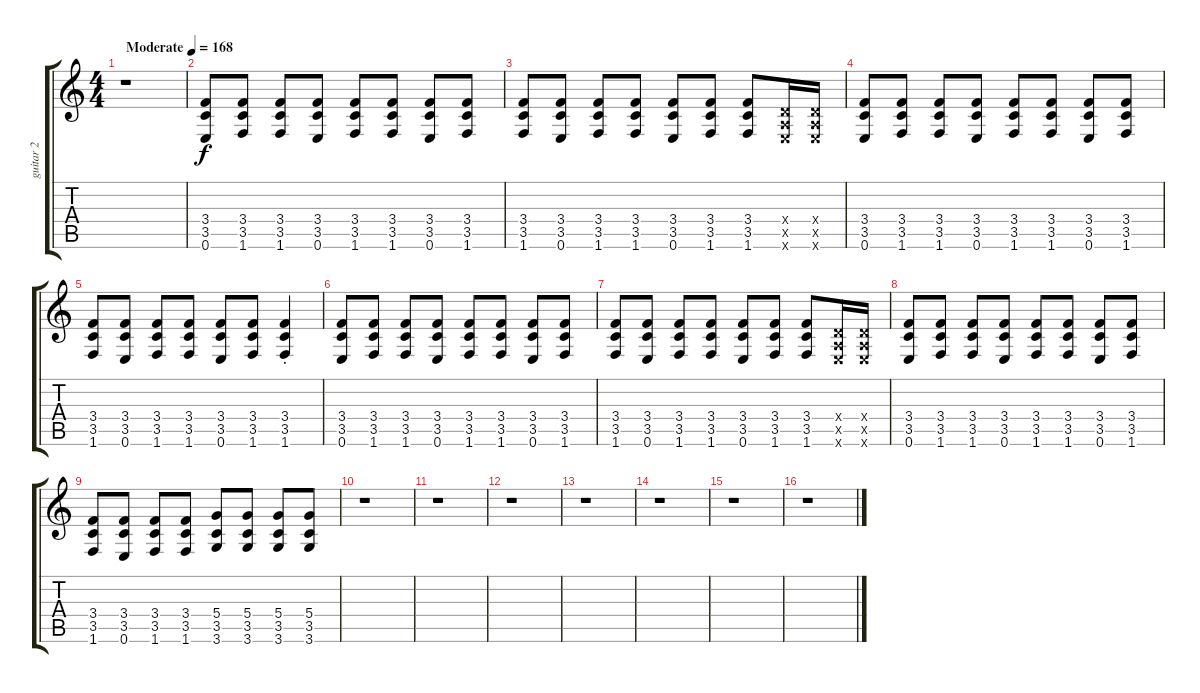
\track ("guitar 2" "guitar 2") {instrument overdrivenguitar}
\staff {score tabs}
\tuning (E4 B3 G3 D3 A2 E2) {hide}
\ts (4 4)
\tempo (168 "Moderate")
\clef g2
\ks c
r.1{dy f instrument overdrivenguitar} |
(3.4 3.5 0.6).8 (3.4 3.5 1.6).8 (3.4 3.5 1.6).8 (3.4 3.5 0.6).8 (3.4 3.5 1.6).8 (3.4 3.5 1.6).8 (3.4 3.5 0.6).8 (3.4 3.5 1.6).8 |
(3.4 3.5 1.6).8 (3.4 3.5 0.6).8 (3.4 3.5 1.6).8 (3.4 3.5 1.6).8 (3.4 3.5 0.6).8 (3.4 3.5 1.6).8 (3.4 3.5 1.6).8 (0.4{x} 0.5{x} 0.6{x}).16 (0.4{x} 0.5{x} 0.6{x}).16 |
(3.4 3.5 0.6).8 (3.4 3.5 1.6).8 (3.4 3.5 1.6).8 (3.4 3.5 0.6).8 (3.4 3.5 1.6).8 (3.4 3.5 1.6).8 (3.4 3.5 0.6).8 (3.4 3.5 1.6).8 |
(3.4 3.5 1.6).8 (3.4 3.5 0.6).8 (3.4 3.5 1.6).8 (3.4 3.5 1.6).8 (3.4 3.5 0.6).8 (3.4 3.5 1.6).8 (3.4{st} 3.5{st} 1.6{st}).4 |
(3.4 3.5 0.6).8 (3.4 3.5 1.6).8 (3.4 3.5 1.6).8 (3.4 3.5 0.6).8 (3.4 3.5 1.6).8 (3.4 3.5 1.6).8 (3.4 3.5 0.6).8 (3.4 3.5 1.6).8 |
(3.4 3.5 1.6).8 (3.4 3.5 0.6).8 (3.4 3.5 1.6).8 (3.4 3.5 1.6).8 (3.4 3.5 0.6).8 (3.4 3.5 1.6).8 (3.4 3.5 1.6).8 (0.4{x} 0.5{x} 0.6{x}).16 (0.4{x} 0.5{x} 0.6{x}).16 |
(3.4 3.5 0.6).8 (3.4 3.5 1.6).8 (3.4 3.5 1.6).8 (3.4 3.5 0.6).8 (3.4 3.5 1.6).8 (3.4 3.5 1.6).8 (3.4 3.5 0.6).8 (3.4 3.5 1.6).8 |
(3.4 3.5 1.6).8 (3.4 3.5 0.6).8 (3.4 3.5 1.6).8 (3.4 3.5 1.6).8 (5.4 3.5 3.6).8 (5.4 3.5 3.6).8 (5.4 3.5 3.6).8 (5.4 3.5 3.6).8 |
r.1 |
r.1 |
r.1 |
r.1 |
r.1 |
r.1 |
r.1
